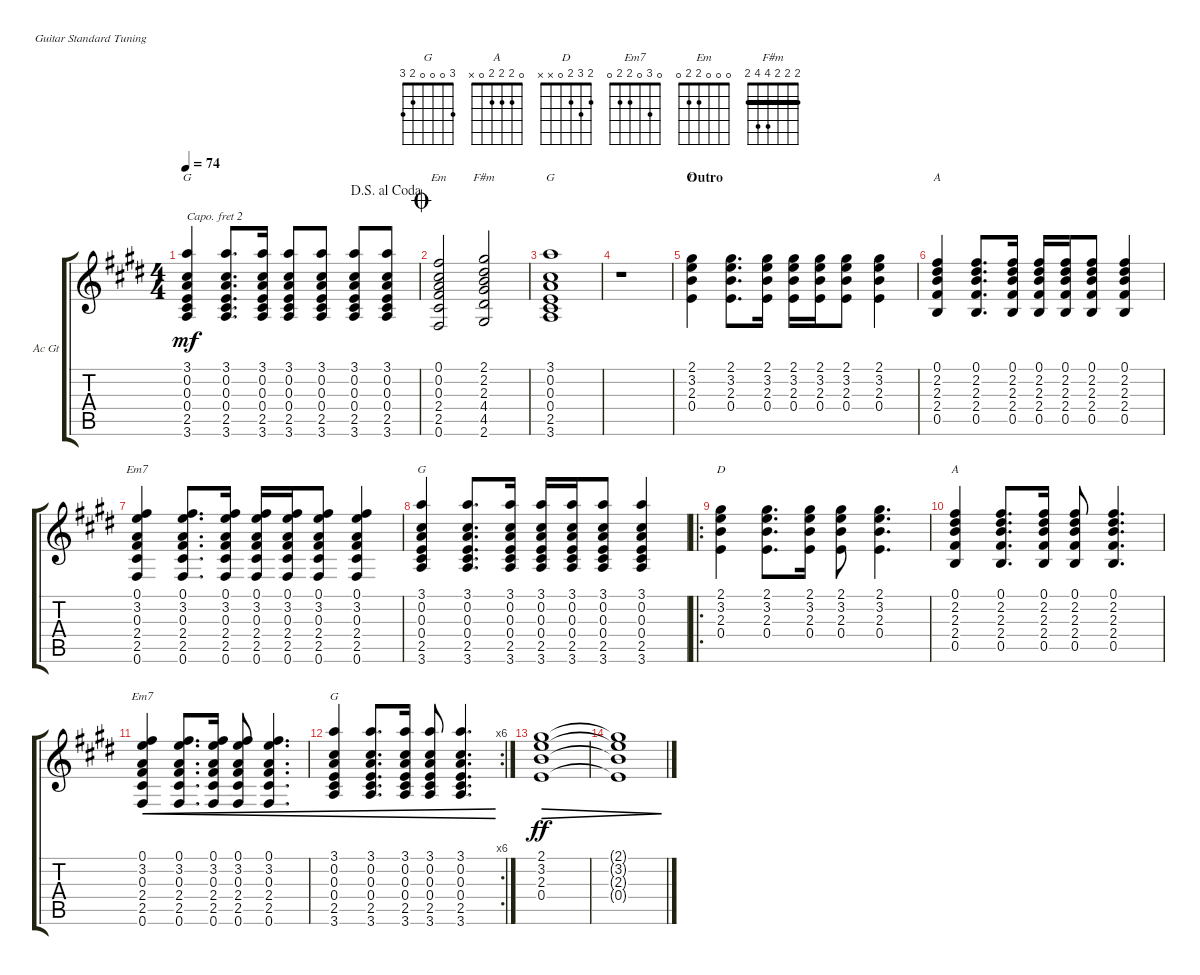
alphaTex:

\bracketExtendMode groupsimilarinstruments
\useSystemSignSeparator
\multiTrackTrackNamePolicy allsystems
\firstSystemTrackNameOrientation horizontal
\otherSystemsTrackNameOrientation horizontal
\track ("Acoustic Guitar" "Ac Gt") {instrument acousticguitarsteel}
\staff {score tabs}
\capo 2
\tuning (E4 B3 G3 D3 A2 E2)
\chord ("G" 3 0 0 0 2 3)
\chord ("A" 0 2 2 2 0 x)
\chord ("D" 2 3 2 0 x x)
\chord ("Em7" 0 3 0 2 2 0)
\chord ("Em" 0 0 0 2 2 0)
\chord ("F#m" 2 2 2 4 4 2) {barre (2 2 2)}
\ts (4 4)
\jump dalsegnoalcoda
\tempo 74
\clef g2
\ks c#minor
(3.6 0.4 0.3 2.5 0.2 3.1).4{ch "G" dy mf} (3.6 0.4 0.3 2.5 0.2 3.1).8{d} (3.6 0.4 0.3 2.5 0.2 3.1).16 (3.6 0.4 0.3 2.5 0.2 3.1).8 (3.6 0.4 0.3 2.5 0.2 3.1).8 (3.6 0.4 0.3 2.5 0.2 3.1).8 (3.6 0.4 0.3 2.5 0.2 3.1).8 |
\jump coda
(0.6 2.5 0.3 0.2 0.1 2.4).2{ch "Em"} (2.6 4.5 2.3 2.2 2.1 4.4).2{ch "F#m"} |
(3.6 0.4 0.3 0.2 2.5 3.1).1{ch "G"} |
r.1 |
\section ("" "Outro")
(0.4 2.3 3.2 2.1).4{ch "D"} (0.4 2.3 3.2 2.1).8{d} (0.4 2.3 3.2 2.1).16 (0.4 2.3 3.2 2.1).16 (0.4 2.3 3.2 2.1).16 (0.4 2.3 3.2 2.1).8 (0.4 2.3 3.2 2.1).4 |
(0.5 2.4 2.3 2.2 0.1).4{ch "A"} (0.5 2.4 2.3 2.2 0.1).8{d} (0.5 2.4 2.3 2.2 0.1).16 (0.5 2.4 2.3 2.2 0.1).16 (0.5 2.4 2.3 2.2 0.1).16 (0.5 2.4 2.3 2.2 0.1).8 (0.5 2.4 2.3 2.2 0.1).4 |
(0.6 2.5 2.4 0.3 3.2 0.1).4{ch "Em7"} (0.6 2.5 2.4 0.3 3.2 0.1).8{d} (0.6 2.5 2.4 0.3 3.2 0.1).16 (0.6 2.5 2.4 0.3 3.2 0.1).16 (0.6 2.5 2.4 0.3 3.2 0.1).16 (0.6 2.5 2.4 0.3 3.2 0.1).8 (0.6 2.5 2.4 0.3 3.2 0.1).4 |
(3.6 0.4 0.3 0.2 2.5 3.1).4{ch "G"} (3.6 0.4 0.3 0.2 2.5 3.1).8{d} (3.6 0.4 0.3 0.2 2.5 3.1).16 (3.6 0.4 0.3 0.2 2.5 3.1).16 (3.6 0.4 0.3 0.2 2.5 3.1).16 (3.6 0.4 0.3 0.2 2.5 3.1).8 (3.6 0.4 0.3 0.2 2.5 3.1).4 |
\ro
(0.4 2.3 3.2 2.1).4{ch "D"} (0.4 2.3 3.2 2.1).8{d} (0.4 2.3 3.2 2.1).16 (0.4 2.3 3.2 2.1).8 (0.4 2.3 3.2 2.1).4{d} |
(0.5 2.4 2.3 2.2 0.1).4{ch "A"} (0.5 2.4 2.3 2.2 0.1).8{d} (0.5 2.4 2.3 2.2 0.1).16 (0.5 2.4 2.3 2.2 0.1).8 (0.5 2.4 2.3 2.2 0.1).4{d} |
(0.6 2.5 2.4 0.3 3.2 0.1).4{ch "Em7" cre} (0.6 2.5 2.4 0.3 3.2 0.1).8{d cre} (0.6 2.5 2.4 0.3 3.2 0.1).16{cre} (0.6 2.5 2.4 0.3 3.2 0.1).8{cre} (0.6 2.5 2.4 0.3 3.2 0.1).4{d cre} |
\rc 6
(3.6 0.4 0.3 0.2 2.5 3.1).4{ch "G" cre} (3.6 0.4 0.3 0.2 2.5 3.1).8{d cre} (3.6 0.4 0.3 0.2 2.5 3.1).16{cre} (3.6 0.4 0.3 0.2 2.5 3.1).8{cre} (3.6 0.4 0.3 0.2 2.5 3.1).4{d cre} |
(0.4 2.3 3.2 2.1).1{dec dy ff} |
(0.4{t} 2.3{t} 3.2{t} 2.1{t}).1{dec}
